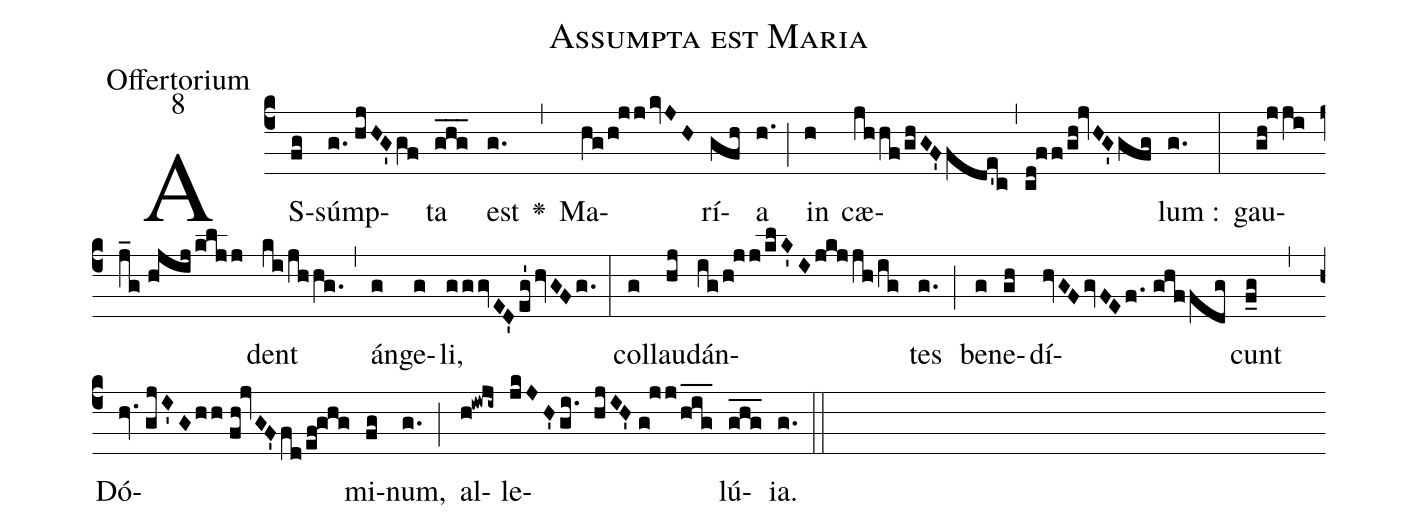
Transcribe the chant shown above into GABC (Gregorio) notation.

name:Assumpta est Maria;
office-part:Offertorium;
mode:8;
%%
(c4)AS(fg)súmp(g.//hj/HG'/gf)ta(ghg___) est(g.) <v>\greheightstar</v>(,) Ma(hg/h!jj/kvJH)rí(gfh)a(h.) (;) in(h) cæ(jh/hf/gh/GF'/fde'c,cd!ff/gh!jvHG'/gfg)lum :(g.) (:) gau(gh!j/ji/j_g//hjij/klj/j)dent(ki/jh/hg.) (,) án(g)ge(g)li,(g/g/gvED'/eg'/hvGF/g.) (:) col(g)lau(hj)dán(ig/h!jj/kl/K'I/jkj/jh/ig)tes(g.) (;) be(g)ne(gh)dí(hvGF/gvFE/f.//ghf/fdg)cunt(f_g) (,) Dó(hv.//gj/I'G/hh//fh!jvGF'/fd/ef!ghg)mi(fg)num,(g.) (;) al(h!iwji~)le(jk/JH'/gi.////hj/IH'//g!jj/hig___)lú(ghg___)ia.(g.) (::)
